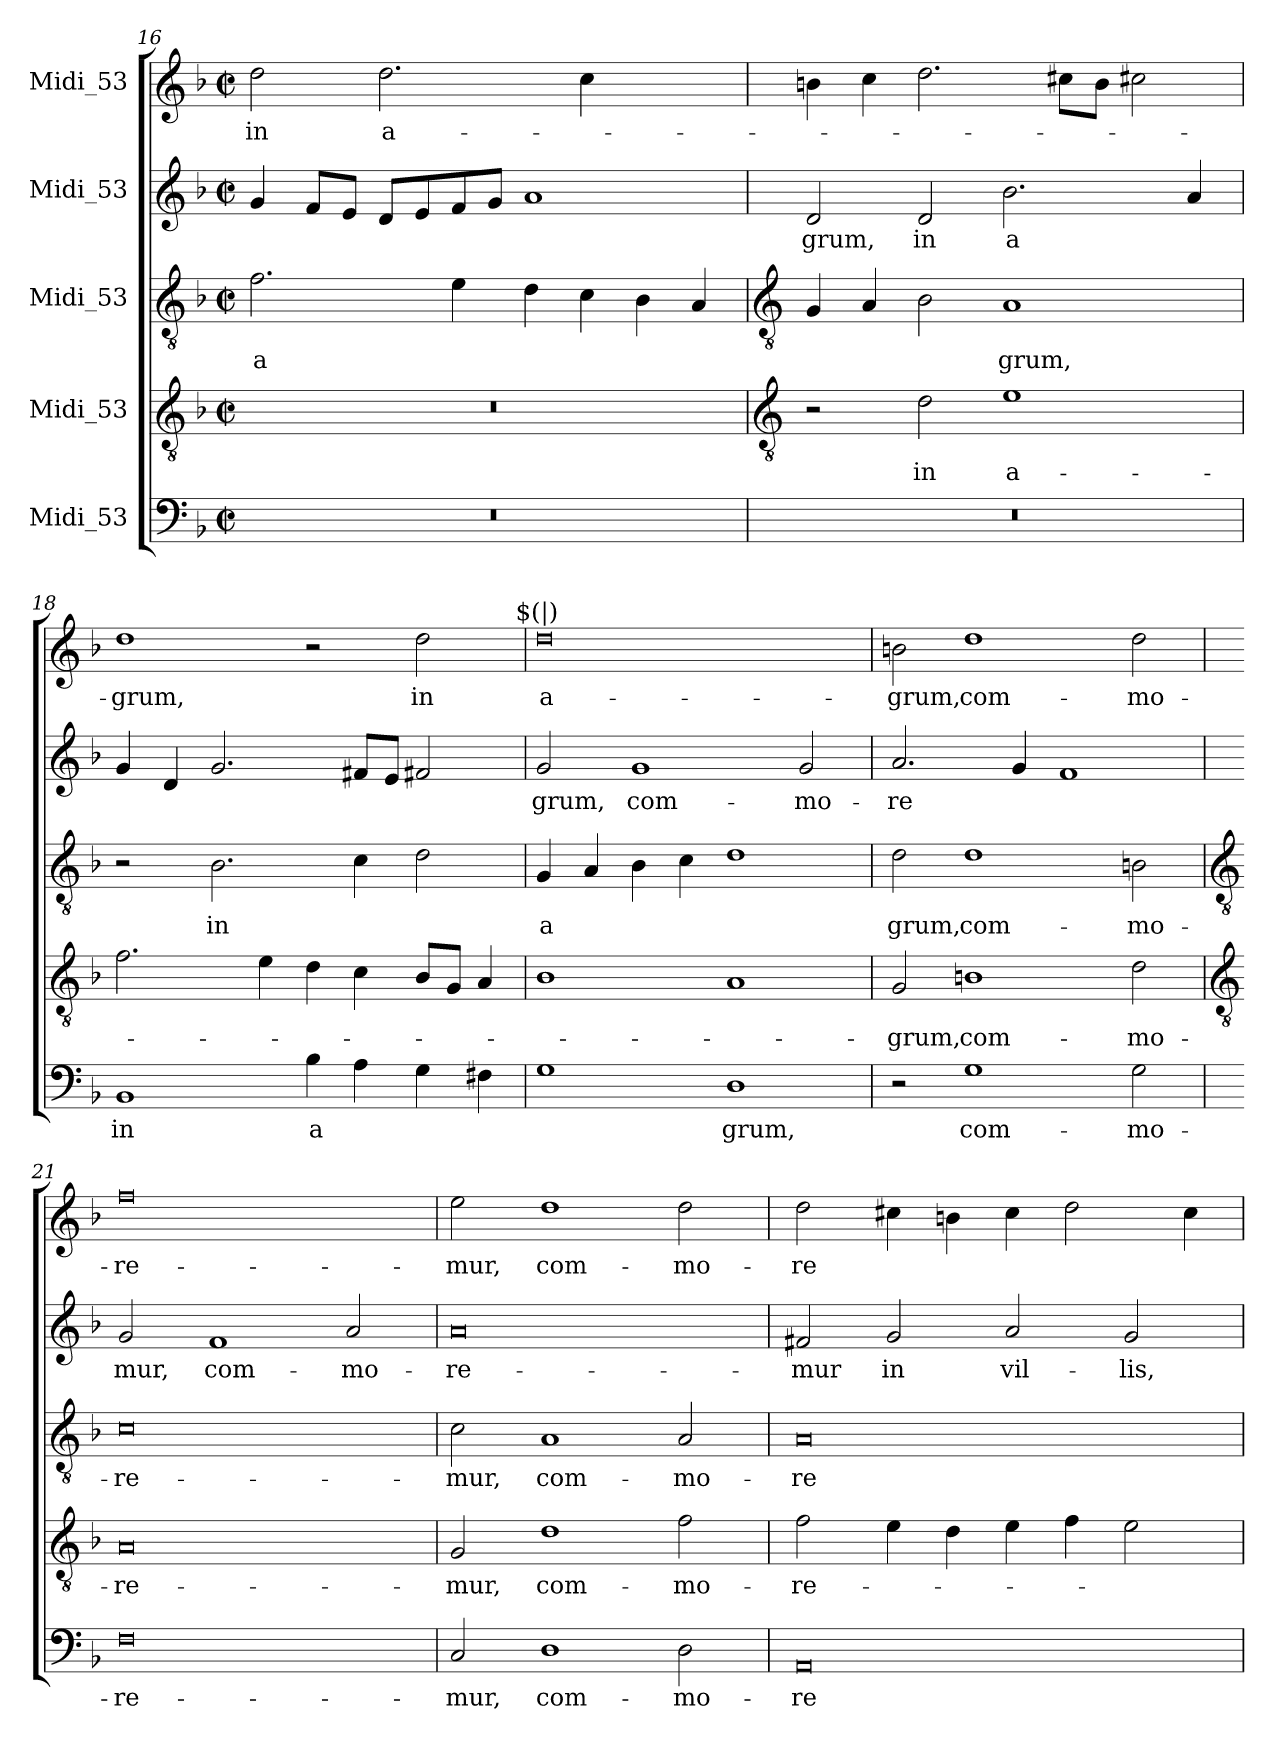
**kern	**text	**kern	**text	**kern	**text	**kern	**text	**kern	**text
*part5	*part5	*part4	*part4	*part3	*part3	*part2	*part2	*part1	*part1
*staff5	*staff5	*staff4	*staff4	*staff3	*staff3	*staff2	*staff2	*staff1	*staff1
*I"Midi_53	*	*I"Midi_53	*	*I"Midi_53	*	*I"Midi_53	*	*I"Midi_53	*
!!LO:LB:g=z
*clefF4	*	*clefGv2	*	*clefGv2	*	*clefG2	*	*clefG2	*
*k[b-]	*	*k[b-]	*	*k[b-]	*	*k[b-]	*	*k[b-]	*
*F:	*	*F:	*	*F:	*	*F:	*	*F:	*
*M4/2	*	*M4/2	*	*M4/2	*	*M4/2	*	*M4/2	*
*met(c|)	*	*met(c|)	*	*met(c|)	*	*met(c|)	*	*met(c|)	*
=16	=16	=16	=16	=16	=16	=16	=16	=16	=16
!	!	!	!	!	!LO:LY:b	!	!LO:LY:b	!	!LO:LY:b
0r	.	0r	.	2.f	a-	4g	--	2dd	in
.	.	.	.	.	.	8fL	.	.	.
.	.	.	.	.	.	8eJ	.	.	.
!	!	!	!	!	!	!	!	!	!LO:LY:b
.	.	.	.	.	.	8dL	.	2.dd	a-
.	.	.	.	.	.	8e	.	.	.
.	.	.	.	4e	.	8f	.	.	.
.	.	.	.	.	.	8gJ	.	.	.
.	.	.	.	4d	.	1a	.	.	.
.	.	.	.	4c	.	.	.	4cc	.
.	.	.	.	4B-	.	.	.	2ryy	.
.	.	.	.	4A	.	.	.	.	.
!!LO:LB:g=z
=17	=17	=17	=17	=17	=17	=17	=17	=17	=17
*	*	*clefGv2	*	*clefGv2	*	*	*	*	*
!	!	!	!	!	!LO:LY:b	!	!LO:LY:b	!	!
0r	.	2r	.	4G	--	2d	grum,	4bn	.
.	.	.	.	4A	.	.	.	4cc	.
!	!	!	!LO:LY:b	!	!	!	!LO:LY:b	!	!
.	.	2d	in	2B-	.	2d	in	2.dd	.
!	!	!	!LO:LY:b	!	!LO:LY:b	!	!LO:LY:b	!	!
.	.	1e	a-	1A	grum,	2.b-	a-	.	.
.	.	.	.	.	.	.	.	8cc#L	.
.	.	.	.	.	.	.	.	8bJ	.
.	.	.	.	.	.	.	.	2cc#X	.
.	.	.	.	.	.	4a	.	.	.
=18	=18	=18	=18	=18	=18	=18	=18	=18	=18
!	!LO:LY:b	!	!	!	!	!	!LO:LY:b	!	!LO:LY:b
1BB-	in	2.f	.	2r	.	4g	--	1dd	-grum,
.	.	.	.	.	.	4d	.	.	.
!	!	!	!	!	!LO:LY:b	!	!	!	!
.	.	.	.	2.B-	in	2.g	.	.	.
.	.	4e	.	.	.	.	.	.	.
!	!LO:LY:b	!	!	!	!	!	!	!	!
4B-	a	4d	.	.	.	.	.	2r	.
4A	.	4c	.	4c	.	8f#L	.	.	.
.	.	.	.	.	.	8eJ	.	.	.
!	!	!	!	!	!	!	!LO:LY:b	!	!LO:LY:b
4G	.	8B-L	.	2d	.	2f#X	-	2dd	in
.	.	8GJ	.	.	.	.	.	.	.
4F#X	.	4A	.	.	.	.	.	.	.
=19	=19	=19	=19	=19	=19	=19	=19	=19	=19
!	!	!	!	!	!	!	!	!LO:TX:a:cj:t=$(|)	!
!	!	!	!	!	!LO:LY:b	!	!LO:LY:b	!	!LO:LY:b
1G	.	1B-	.	4G	a	2g	grum,	0dd	a-
.	.	.	.	4A	.	.	.	.	.
!	!	!	!	!	!	!	!LO:LY:b	!	!
.	.	.	.	4B-	.	1g	com-	.	.
.	.	.	.	4c	.	.	.	.	.
!	!LO:LY:b	!	!	!	!	!	!	!	!
1D	grum,	1A	.	1d	.	.	.	.	.
!	!	!	!	!	!	!	!LO:LY:b	!	!
.	.	.	.	.	.	2g	-mo-	.	.
!!LO:LB:g=z
=20	=20	=20	=20	=20	=20	=20	=20	=20	=20
!	!	!	!LO:LY:b	!	!LO:LY:b	!	!LO:LY:b	!	!LO:LY:b
2r	.	2G	-grum,	2d	grum,	2.a	-re	2bn	-grum,
!	!LO:LY:b	!	!LO:LY:b	!	!LO:LY:b	!	!	!	!LO:LY:b
1G	com-	1Bn	com-	1d	com-	.	.	1dd	com-
.	.	.	.	.	.	4g	.	.	.
.	.	.	.	.	.	1f	.	.	.
!	!LO:LY:b	!	!LO:LY:b	!	!LO:LY:b	!	!	!	!LO:LY:b
2G	-mo-	2d	-mo-	2Bn	-mo-	.	.	2dd	-mo-
!!LO:LB:g=z
=21	=21	=21	=21	=21	=21	=21	=21	=21	=21
*	*	*clefGv2	*	*clefGv2	*	*	*	*	*
!	!LO:LY:b	!	!LO:LY:b	!	!LO:LY:b	!	!LO:LY:b	!	!LO:LY:b
0F	-re-	0A	-re-	0c	-re-	2g	mur,	0ff	-re-
!	!	!	!	!	!	!	!LO:LY:b	!	!
.	.	.	.	.	.	1f	com-	.	.
!	!	!	!	!	!	!	!LO:LY:b	!	!
.	.	.	.	.	.	2a	-mo-	.	.
=22	=22	=22	=22	=22	=22	=22	=22	=22	=22
!	!LO:LY:b	!	!LO:LY:b	!	!LO:LY:b	!	!LO:LY:b	!	!LO:LY:b
2C	-mur,	2G	-mur,	2c	-mur,	0a	-re-	2ee	-mur,
!	!LO:LY:b	!	!LO:LY:b	!	!LO:LY:b	!	!	!	!LO:LY:b
1D	com-	1d	com-	1A	com-	.	.	1dd	com-
!	!LO:LY:b	!	!LO:LY:b	!	!LO:LY:b	!	!	!	!LO:LY:b
2D	-mo-	2f	-mo-	2A	-mo-	.	.	2dd	-mo-
=23	=23	=23	=23	=23	=23	=23	=23	=23	=23
!	!LO:LY:b	!	!LO:LY:b	!	!LO:LY:b	!	!LO:LY:b	!	!LO:LY:b
0AA	-re-	2f	-re-	0A	-re-	2f#X	-mur	2dd	-re
!	!	!	!	!	!	!	!LO:LY:b	!	!
.	.	4e	.	.	.	2g	in	4cc#X	.
.	.	4d	.	.	.	.	.	4bn	.
!	!	!	!	!	!	!	!LO:LY:b	!	!
.	.	4e	.	.	.	2a	vil-	4cc#	.
.	.	4f	.	.	.	.	.	2dd	.
!	!	!	!	!	!	!	!LO:LY:b	!	!
.	.	2e	.	.	.	2g	-lis,	.	.
.	.	.	.	.	.	.	.	4cc#	.
=	=	=	=	=	=	=	=	=	=
*-	*-	*-	*-	*-	*-	*-	*-	*-	*-
